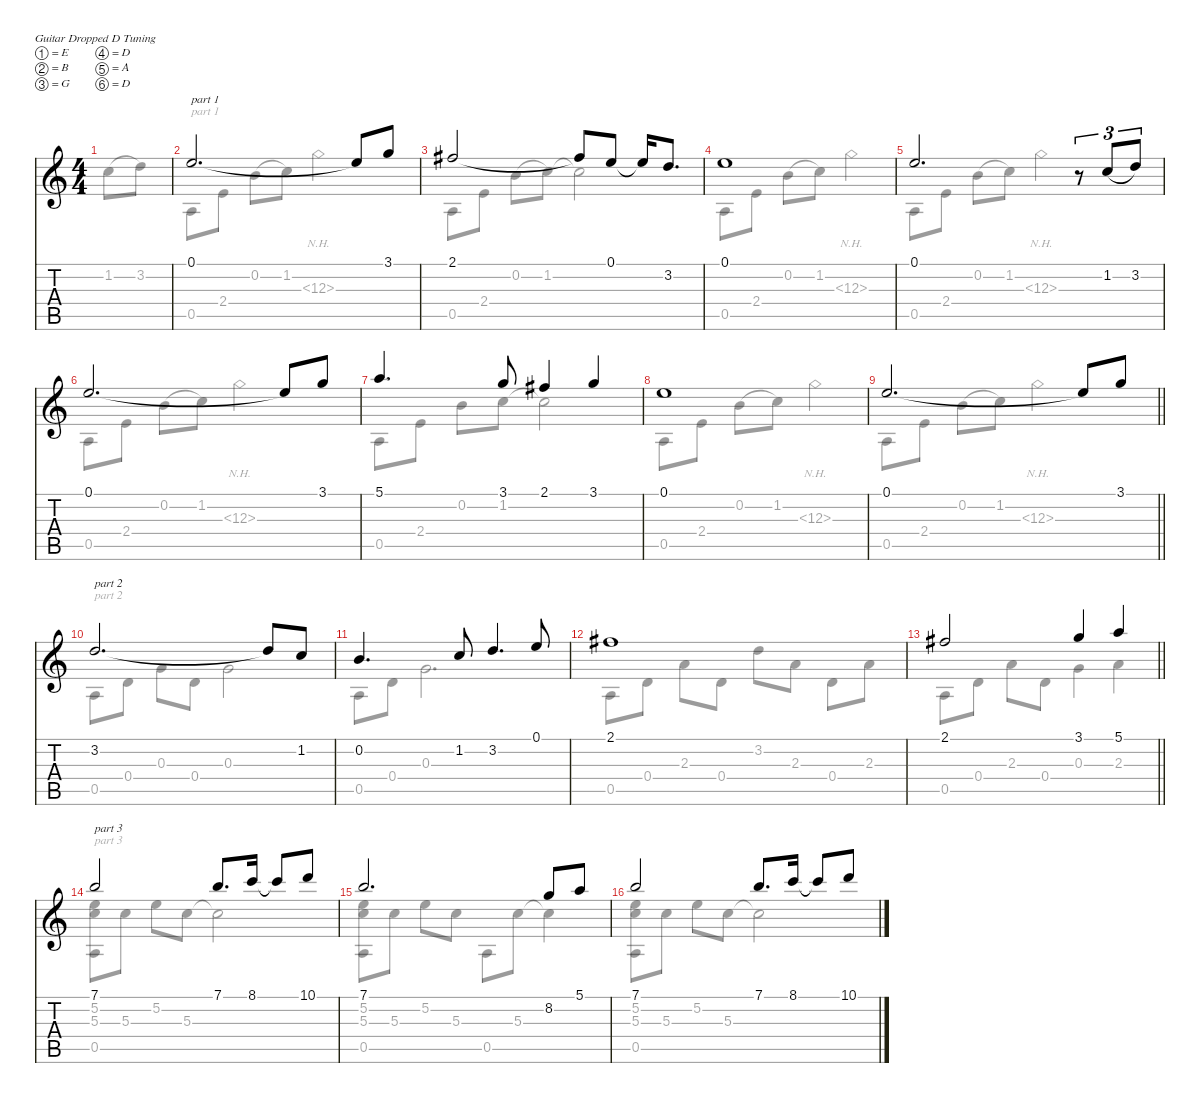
\defaultSystemsLayout 4
\hideDynamics
\bracketExtendMode nobrackets
\singleTrackTrackNamePolicy hidden
\multiTrackTrackNamePolicy hidden
\firstSystemTrackNameMode fullname
\firstSystemTrackNameOrientation horizontal
\otherSystemsTrackNameOrientation horizontal
\track ("Nylon Guitar" "Nylon Guit") {instrument acousticguitarnylon}
\staff {score tabs}
\tuning (E4 B3 G3 D3 A2 D2)
\voice
\ts (4 4)
\ac
\tempo (80 hide)
\clef g2
\scale
0.16838
\ks c
|
\scale
0.348329
\ks aminor
0.1.2{d txt "part 1"} 0.1{t}.8 3.1.8 |
\scale
0.48329 2.1.2 2.1{t}.8 0.1.8 0.1{t}.16 3.2.8{d} |
\scale
0.289855 0.1.1 |
\scale
0.42029 0.1.2{d} r.8{tu (3 2)} 1.2.8{tu (3 2) legatoorigin} 3.2.8{tu (3 2)} |
\scale
0.289855 0.1.2{d} 0.1{t}.8 3.1.8 |
\scale
0.347826 5.1.4{d} 3.1.8 2.1.4 3.1.4 |
\scale
0.326087 0.1.1 |
\scale
0.326087
\barLineRight lightlight
0.1.2{d} 0.1{t}.8 3.1.8 |
\scale
0.333333 3.2.2{d txt "part 2"} 3.2{t}.8 1.2.8 |
\scale
0.333333 0.2.4{d} 1.2.8 3.2.4{d} 0.1.8 |
\scale
0.333333 2.1.1 |
\scale
0.280374
\barLineRight lightlight
2.1.2 3.1.4 5.1.4 |
\scale
0.439252 7.1.2{txt "part 3"} 7.1.8{d} 8.1.16 8.1{t}.8 10.1.8 |
\scale
0.280374 7.1.2{d} 8.2.8 5.1.8 |
\scale
0.321918 7.1.2 7.1.8{d} 8.1.16 8.1{t}.8 10.1.8
\voice
\clef g2
\ottava regular
\simile none
\scale
0.16838
\ks c
1.2.8{dy mf legatoorigin} 3.2.8 |
\scale
0.348329
\ks aminor
0.5.8{txt "part 1"} 2.4.8 0.2.8{legatoorigin} 1.2.8 12.3{nh}.2 |
\scale
0.48329 0.5.8 2.4.8 0.2.8{legatoorigin} 1.2.8 1.2{t}.2 |
\scale
0.289855 0.5.8 2.4.8 0.2.8{legatoorigin} 1.2.8 12.3{nh}.2 |
\scale
0.42029 0.5.8 2.4.8 0.2.8{legatoorigin} 1.2.8 12.3{nh}.2 |
\scale
0.289855 0.5.8 2.4.8 0.2.8{legatoorigin} 1.2.8 12.3{nh}.2 |
\scale
0.347826 0.5.8 2.4.8 0.2.8 1.2.8 1.2{t}.2 |
\scale
0.326087 0.5.8 2.4.8 0.2.8{legatoorigin} 1.2.8 12.3{nh}.2 |
\scale
0.326087
\barLineRight lightlight
0.5.8 2.4.8 0.2.8{legatoorigin} 1.2.8 12.3{nh}.2 |
\scale
0.333333 0.5.8{txt "part 2"} 0.4.8 0.3.8 0.4.8 0.3.2 |
\scale
0.333333 0.5.8 0.4.8 0.3.2{d} |
\scale
0.333333 0.5.8 0.4.8 2.3.8 0.4.8 3.2.8 2.3.8 0.4.8 2.3.8 |
\scale
0.280374
\barLineRight lightlight
0.5.8 0.4.8 2.3.8 0.4.8 0.3.4 2.3.4 |
\scale
0.439252 (5.2 5.3 0.5).8{txt "part 3"} 5.3.8 5.2.8 5.3.8 5.3{t}.2 |
\scale
0.280374 (5.2 5.3 0.5).8 5.3.8 5.2.8 5.3.8 0.5.8 5.3.8 5.3{t}.4 |
\scale
0.321918 (5.2 5.3 0.5).8 5.3.8 5.2.8 5.3.8 5.3{t}.2
